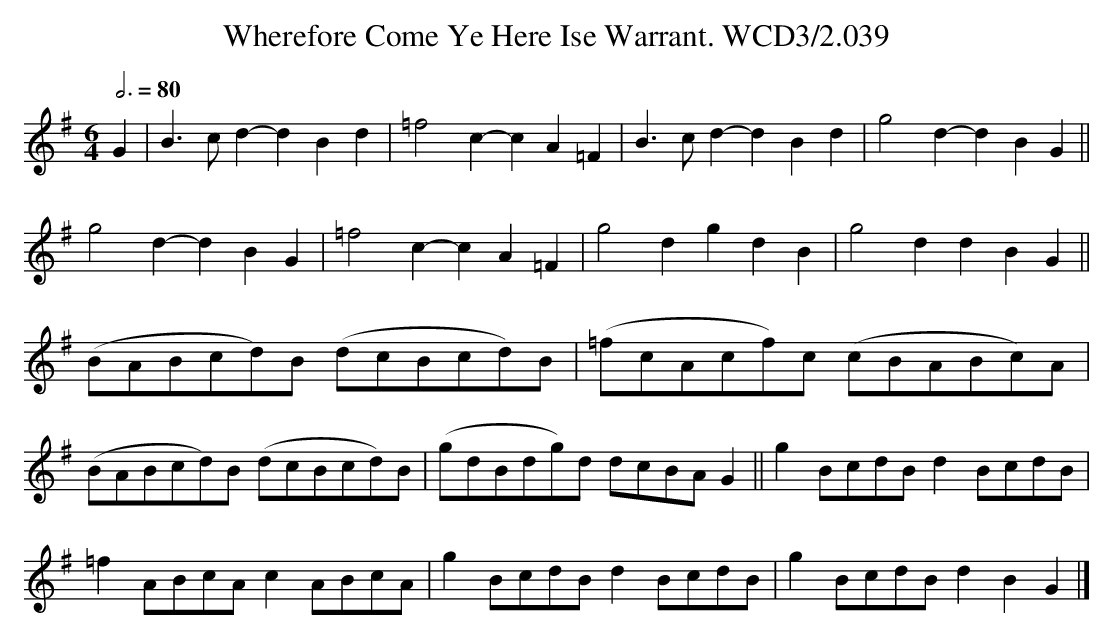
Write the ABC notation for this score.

X:1
T:Wherefore Come Ye Here Ise Warrant. WCD3/2.039
M:6/4
L:1/8
Q:3/4=80
K:G
G2 |B3cd2- d2B2d2|=f4c2- c2A2=F2|B3cd2- d2B2d2 |g4d2- d2B2G2||
g4d2- d2B2G2|=f4c2- c2A2=F2 |g4d2 g2d2B2|g4d2 d2B2G2||
(BABcd)B (dcBcd)B |(=fcAcf)c (cBABc)A|
(BABcd)B (dcBcd)B |(gdBdg)d dcBAG2||g2BcdB d2BcdB|
=f2ABcA c2ABcA |\
g2BcdB d2BcdB|g2BcdB d2B2G2 |]
